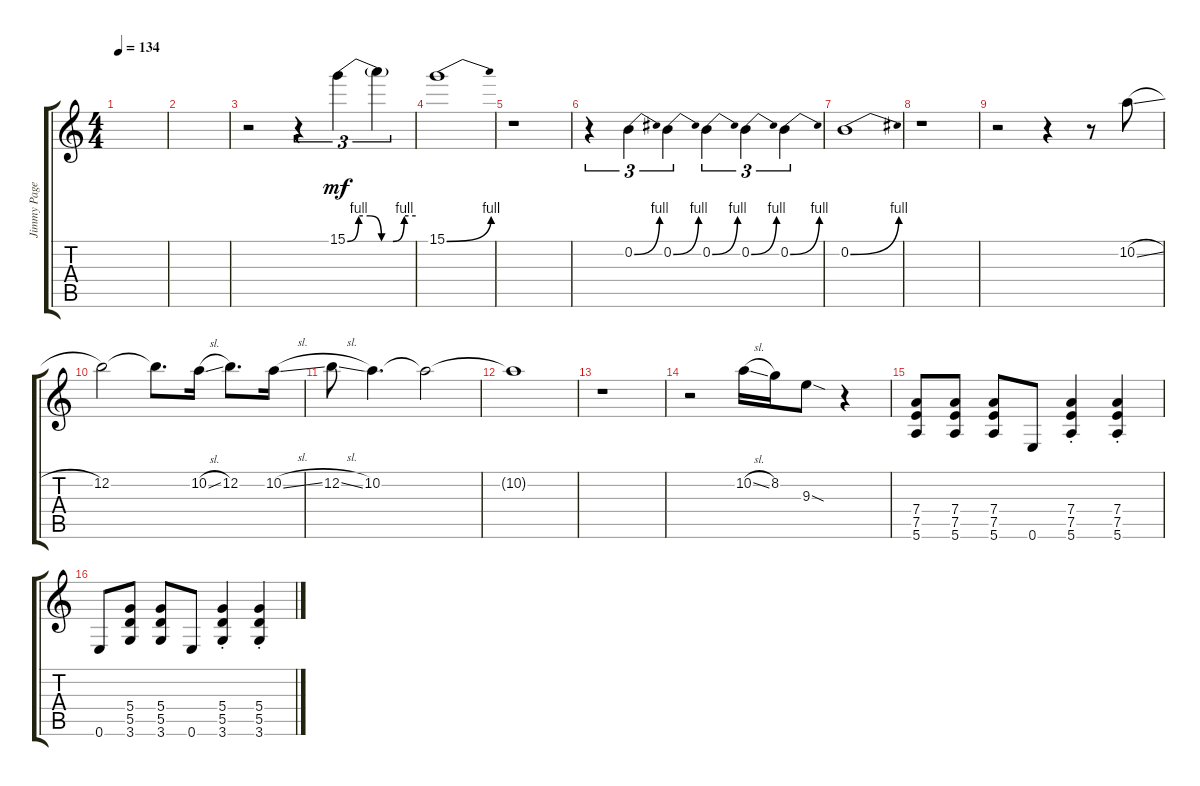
\track ("Jimmy Page - Guitar" "Jimmy Page") {instrument overdrivenguitar}
\staff {score tabs}
\tuning (E4 B3 G3 D3 A2 E2) {hide}
\ts (4 4)
\tempo 134
\clef g2
\ks c
|
|
r.2 r.4{tu (3 2)} 15.1{be (custom 0 0 10 4 20 4 30 0 40 0 50 4 60 4)}.4{tu (3 2) dy mf} 15.1{t}.4{tu (3 2)} |
15.1{be (bend 0 0 60 4)}.1 |
r.1 |
r.4{tu (3 2)} 0.2{be (bend 0 0 60 4)}.4{tu (3 2)} 0.2{be (bend 0 0 60 4)}.4{tu (3 2)} 0.2{be (bend 0 0 60 4)}.4{tu (3 2)} 0.2{be (bend 0 0 60 4)}.4{tu (3 2)} 0.2{be (bend 0 0 60 4)}.4{tu (3 2)} |
0.2{be (bend 0 0 60 4)}.1 |
r.1 |
r.2 r.4 r.8 10.2{sl}.8 |
12.2.2 12.2{t}.8{d} 10.2{sl}.16 12.2.8{d} 10.2{sl}.16 |
12.2{sl}.8 10.2.4{d} 10.2{t}.2 |
10.2{t}.1 |
r.1 |
r.2 10.2{sl}.16 8.2.16 9.3{sod}.8 r.4 |
(7.4 7.5 5.6).8 (7.4 7.5 5.6).8 (7.4 7.5 5.6).8 0.6.8 (7.4{st} 7.5{st} 5.6{st}).4 (7.4{st} 7.5{st} 5.6{st}).4 |
0.6.8 (5.4 5.5 3.6).8 (5.4 5.5 3.6).8 0.6.8 (5.4{st} 5.5{st} 3.6{st}).4 (5.4{st} 5.5{st} 3.6{st}).4
